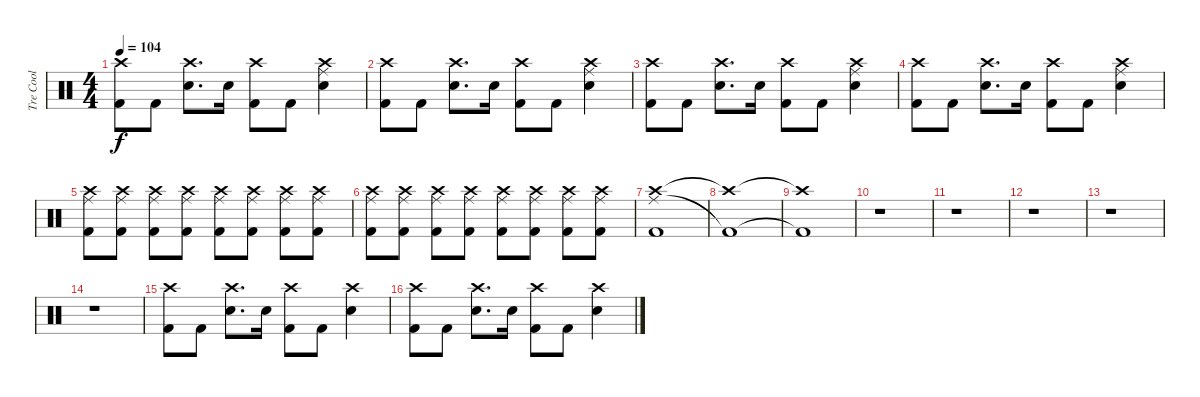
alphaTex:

\track ("Tre Cool" "Tre Cool") {instrument percussion}
\staff {score}
\articulation defaults
\ts (4 4)
\tempo 104
\clef neutral
\ks c
("Crash high (hit)" "Kick (hit) 2").8{dy f} "Kick (hit) 2".8 ("Crash high (hit)" "Electric Snare (hit)").8{d} "Electric Snare (hit)".16 ("Crash high (hit)" "Kick (hit) 2").8 "Kick (hit) 2".8 ("Crash high (hit)" "Ride (middle)" "Electric Snare (hit)").4 |
("Crash high (hit)" "Kick (hit) 2").8 "Kick (hit) 2".8 ("Crash high (hit)" "Electric Snare (hit)").8{d} "Electric Snare (hit)".16 ("Crash high (hit)" "Kick (hit) 2").8 "Kick (hit) 2".8 ("Crash high (hit)" "Ride (middle)" "Electric Snare (hit)").4 |
("Crash high (hit)" "Kick (hit) 2").8 "Kick (hit) 2".8 ("Crash high (hit)" "Electric Snare (hit)").8{d} "Electric Snare (hit)".16 ("Crash high (hit)" "Kick (hit) 2").8 "Kick (hit) 2".8 ("Crash high (hit)" "Ride (middle)" "Electric Snare (hit)").4 |
("Crash high (hit)" "Kick (hit) 2").8 "Kick (hit) 2".8 ("Crash high (hit)" "Electric Snare (hit)").8{d} "Electric Snare (hit)".16 ("Crash high (hit)" "Kick (hit) 2").8 "Kick (hit) 2".8 ("Crash high (hit)" "Ride (middle)" "Electric Snare (hit)").4 |
("Crash high (hit)" "Ride (middle)" "Kick (hit) 2").8 ("Crash high (hit)" "Ride (middle)" "Kick (hit) 2").8 ("Crash high (hit)" "Ride (middle)" "Kick (hit) 2").8 ("Crash high (hit)" "Ride (middle)" "Kick (hit) 2").8 ("Crash high (hit)" "Ride (middle)" "Kick (hit) 2").8 ("Crash high (hit)" "Ride (middle)" "Kick (hit) 2").8 ("Crash high (hit)" "Ride (middle)" "Kick (hit) 2").8 ("Crash high (hit)" "Ride (middle)" "Kick (hit) 2").8 |
("Crash high (hit)" "Ride (middle)" "Kick (hit) 2").8 ("Crash high (hit)" "Ride (middle)" "Kick (hit) 2").8 ("Crash high (hit)" "Ride (middle)" "Kick (hit) 2").8 ("Crash high (hit)" "Ride (middle)" "Kick (hit) 2").8 ("Crash high (hit)" "Ride (middle)" "Kick (hit) 2").8 ("Crash high (hit)" "Ride (middle)" "Kick (hit) 2").8 ("Crash high (hit)" "Ride (middle)" "Kick (hit) 2").8 ("Crash high (hit)" "Ride (middle)" "Kick (hit) 2").8 |
("Crash high (hit)" "Ride (middle)" "Kick (hit) 2").1 |
("Crash high (hit)"{t} "Kick (hit) 2"{t}).1 |
("Crash high (hit)"{t} "Kick (hit) 2"{t}).1 |
r.1 |
r.1 |
r.1 |
r.1 |
r.1 |
("Crash high (hit)" "Kick (hit) 2").8 "Kick (hit) 2".8 ("Crash high (hit)" "Electric Snare (hit)").8{d} "Electric Snare (hit)".16 ("Crash high (hit)" "Kick (hit) 2").8 "Kick (hit) 2".8 ("Crash high (hit)" "Electric Snare (hit)").4 |
("Crash high (hit)" "Kick (hit) 2").8 "Kick (hit) 2".8 ("Crash high (hit)" "Electric Snare (hit)").8{d} "Electric Snare (hit)".16 ("Crash high (hit)" "Kick (hit) 2").8 "Kick (hit) 2".8 ("Crash high (hit)" "Electric Snare (hit)").4
